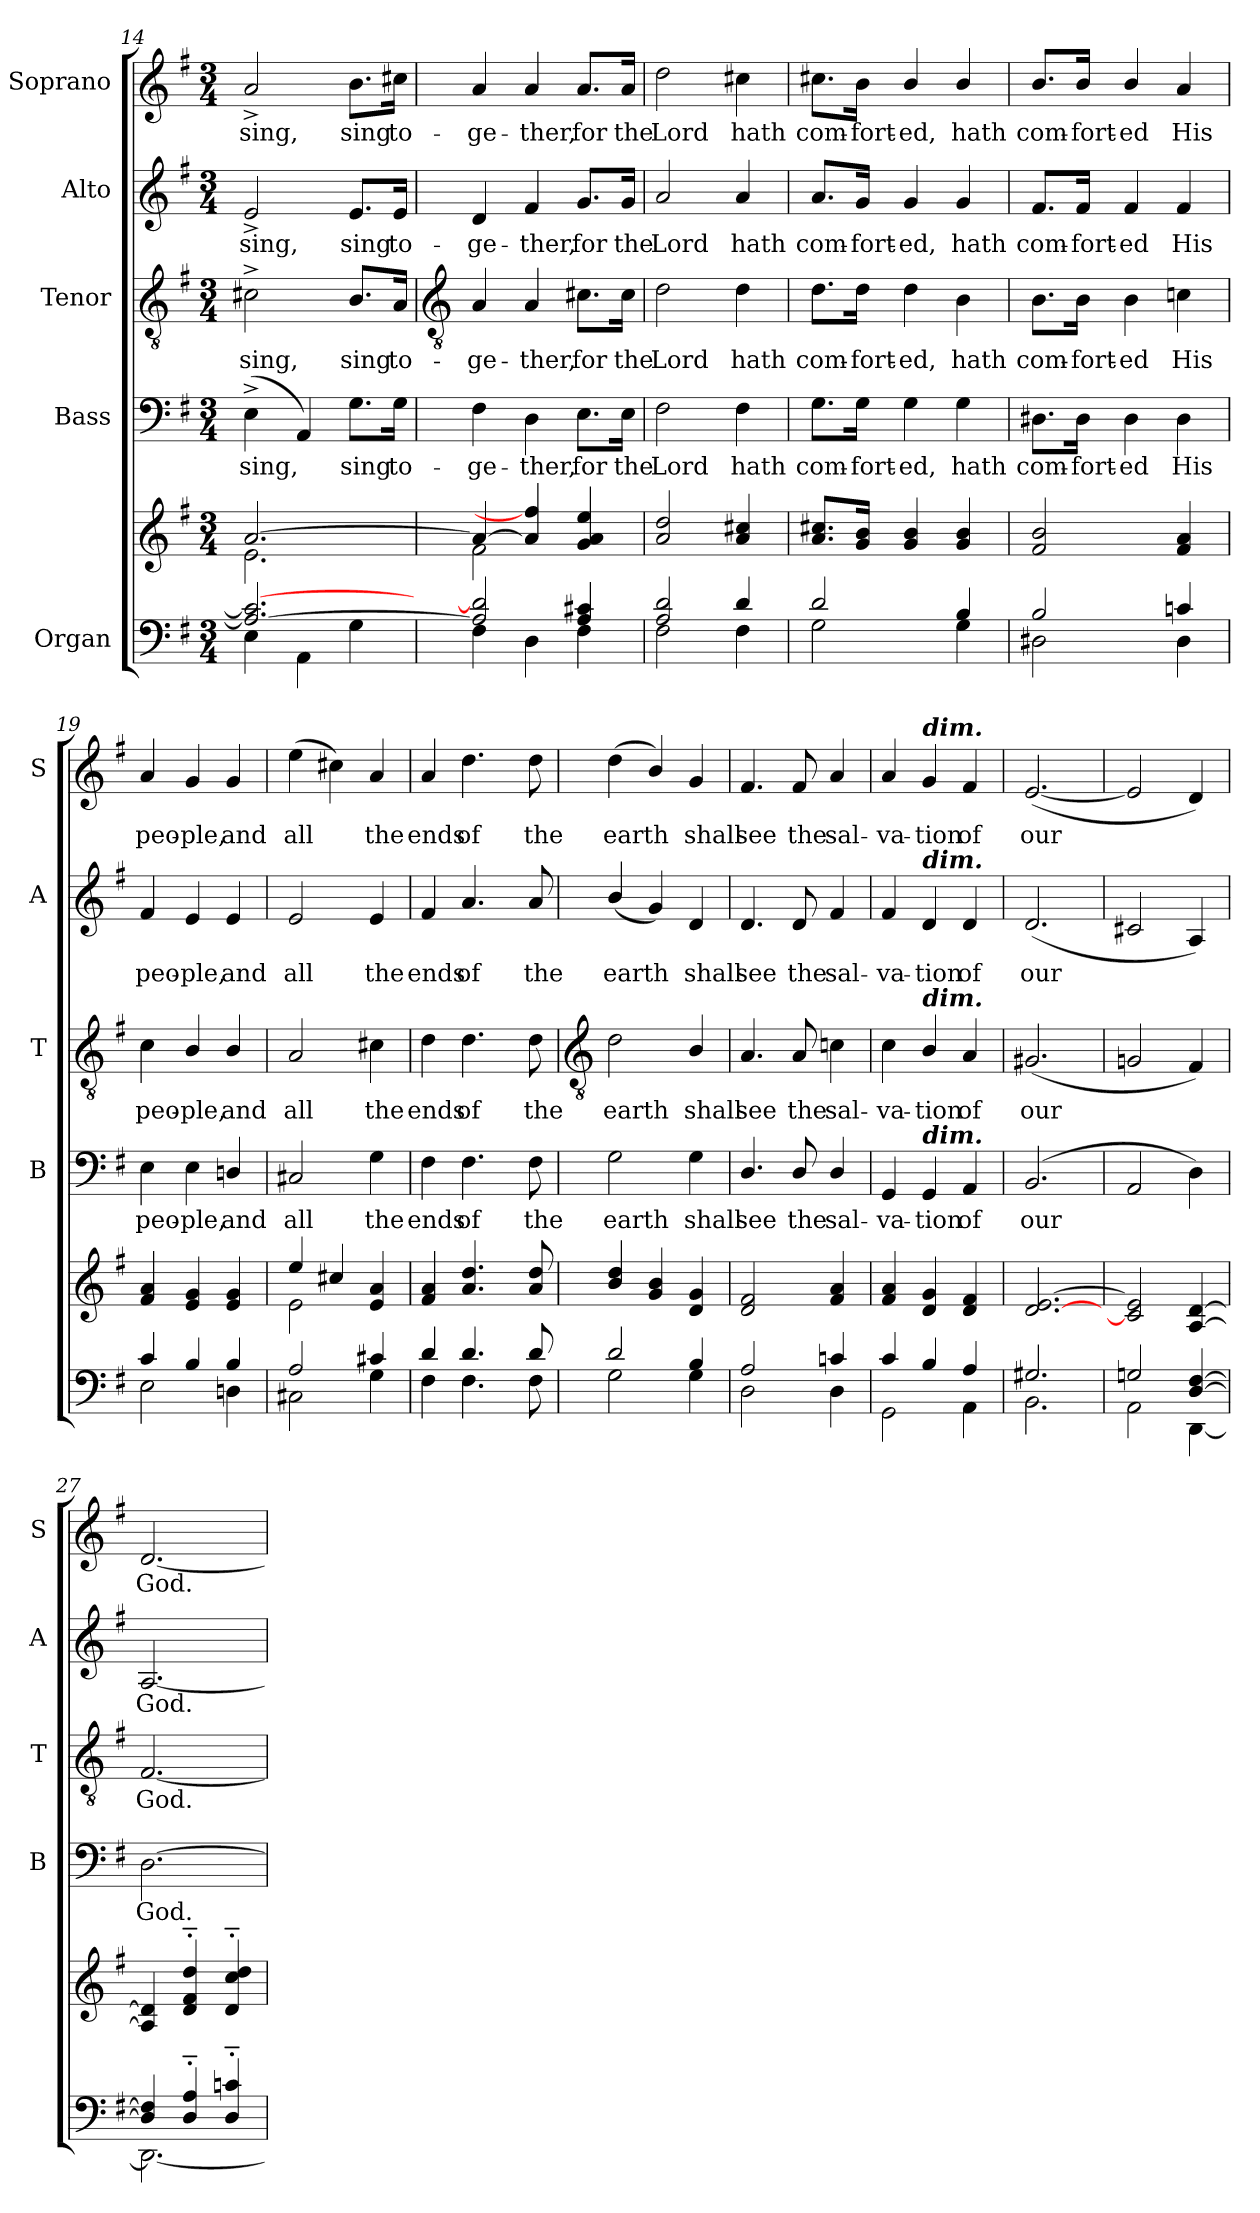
**kern	**kern	**kern	**text	**kern	**text	**kern	**text	**kern	**text
*part5	*part5	*part4	*part4	*part3	*part3	*part2	*part2	*part1	*part1
*staff6	*staff5	*staff4	*staff4	*staff3	*staff3	*staff2	*staff2	*staff1	*staff1
*I"Organ	*	*I"Bass	*	*I"Tenor	*	*I"Alto	*	*I"Soprano	*
*	*	*I'B	*	*I'T	*	*I'A	*	*I'S	*
*clefF4	*clefG2	*clefF4	*	*clefGv2	*	*clefG2	*	*clefG2	*
*k[f#]	*k[f#]	*k[f#]	*	*k[f#]	*	*k[f#]	*	*k[f#]	*
*G:	*G:	*G:	*	*G:	*	*G:	*	*G:	*
*M3/4	*M3/4	*M3/4	*	*M3/4	*	*M3/4	*	*M3/4	*
=14	=14	=14	=14	=14	=14	=14	=14	=14	=14
*^	*^	*	*	*	*	*	*	*	*
!	!	!	!	!	!LO:LY:b	!	!LO:LY:b	!	!LO:LY:b	!	!LO:LY:b
2.A/_ 2.c#/_	4E\	[2.a/	2.e\	(<4E^	sing,	2c#X^	sing,	2e^	sing,	2a^	sing,
.	4AA\	.	.	4AA)	.	.	.	.	.	.	.
!	!	!	!	!	!LO:LY:b	!	!LO:LY:b	!	!LO:LY:b	!	!LO:LY:b
.	4G\	.	.	8.G\L	sing	8.B/L	sing	8.e/L	sing	8.b\L	sing
!	!	!	!	!	!LO:LY:b	!	!LO:LY:b	!	!LO:LY:b	!	!LO:LY:b
.	.	.	.	16G\Jk	to-	16A/Jk	to-	16e/Jk	to-	16cc#X\Jk	to-
!!LO:LB:g=z
=15	=15	=15	=15	=15	=15	=15	=15	=15	=15	=15	=15
*	*	*	*	*	*	*clefGv2	*	*	*	*	*
!	!	!	!	!	!LO:LY:b	!	!LO:LY:b	!	!LO:LY:b	!	!LO:LY:b
2A/] 2d/]	4F#\	4a/_	2f#\	4F#	-ge-	4A	-ge-	4d	-ge-	4a	-ge-
!	!	!	!	!	!LO:LY:b	!	!LO:LY:b	!	!LO:LY:b	!	!LO:LY:b
.	4D\	4a/] 4ff#/]	.	4D	-ther,	4A	-ther,	4f#	-ther,	4a	-ther,
!	!	!	!	!	!LO:LY:b	!	!LO:LY:b	!	!LO:LY:b	!	!LO:LY:b
4A/ 4c#X/	4F#\	4g/ 4a/ 4ee/	4ryy	8.E\L	for	8.c#X\L	for	8.g/L	for	8.a/L	for
!	!	!	!	!	!LO:LY:b	!	!LO:LY:b	!	!LO:LY:b	!	!LO:LY:b
.	.	.	.	16E\Jk	the	16c#\Jk	the	16g/Jk	the	16a/Jk	the
=16	=16	=16	=16	=16	=16	=16	=16	=16	=16	=16	=16
!	!	!	!	!	!LO:LY:b	!	!LO:LY:b	!	!LO:LY:b	!	!LO:LY:b
2A/ 2d/	2F#\	2a/ 2dd/	2.ryy	2F#	Lord	2d	Lord	2a	Lord	2dd	Lord
!	!	!	!	!	!LO:LY:b	!	!LO:LY:b	!	!LO:LY:b	!	!LO:LY:b
4d/	4F#\	4a/ 4cc#X/	.	4F#	hath	4d	hath	4a	hath	4cc#X	hath
=17	=17	=17	=17	=17	=17	=17	=17	=17	=17	=17	=17
!	!	!	!	!	!LO:LY:b	!	!LO:LY:b	!	!LO:LY:b	!	!LO:LY:b
2d/	2G\	8.a/ 8.cc#X/L	2.ryy	8.G\L	com-	8.d\L	com-	8.a/L	com-	8.cc#X\L	com-
!	!	!	!	!	!LO:LY:b	!	!LO:LY:b	!	!LO:LY:b	!	!LO:LY:b
.	.	16g/ 16b/J	.	16G\Jk	-fort-	16d\Jk	-fort-	16g/Jk	-fort-	16b\Jk	-fort-
!	!	!	!	!	!LO:LY:b	!	!LO:LY:b	!	!LO:LY:b	!	!LO:LY:b
.	.	4g/ 4b/	.	4G	-ed,	4d	-ed,	4g	-ed,	4b/	-ed,
!	!	!	!	!	!LO:LY:b	!	!LO:LY:b	!	!LO:LY:b	!	!LO:LY:b
4B/	4G\	4g/ 4b/	.	4G	hath	4B	hath	4g	hath	4b/	hath
=18	=18	=18	=18	=18	=18	=18	=18	=18	=18	=18	=18
!	!	!	!	!	!LO:LY:b	!	!LO:LY:b	!	!LO:LY:b	!	!LO:LY:b
2B/	2D#X\	2f#/ 2b/	2.ryy	8.D#X\L	com-	8.B\L	com-	8.f#/L	com-	8.b/L	com-
!	!	!	!	!	!LO:LY:b	!	!LO:LY:b	!	!LO:LY:b	!	!LO:LY:b
.	.	.	.	16D#\Jk	-fort-	16B\Jk	-fort-	16f#/Jk	-fort-	16b/Jk	-fort-
!	!	!	!	!	!LO:LY:b	!	!LO:LY:b	!	!LO:LY:b	!	!LO:LY:b
.	.	.	.	4D#\	-ed	4B\	-ed	4f#/	-ed	4b/	-ed
!	!	!	!	!	!LO:LY:b	!	!LO:LY:b	!	!LO:LY:b	!	!LO:LY:b
4cn/	4D#\	4f#/ 4a/	.	4D#	His	4cn	His	4f#	His	4a	His
=19	=19	=19	=19	=19	=19	=19	=19	=19	=19	=19	=19
!	!	!	!	!	!LO:LY:b	!	!LO:LY:b	!	!LO:LY:b	!	!LO:LY:b
4c/	2E\	4f#/ 4a/	2.ryy	4E	peo-	4c	peo-	4f#	peo-	4a	peo-
!	!	!	!	!	!LO:LY:b	!	!LO:LY:b	!	!LO:LY:b	!	!LO:LY:b
4B/	.	4e/ 4g/	.	4E\	-ple,	4B/	-ple,	4e	-ple,	4g	-ple,
!	!	!	!	!	!LO:LY:b	!	!LO:LY:b	!	!LO:LY:b	!	!LO:LY:b
4B/	4Dn\	4e/ 4g/	.	4Dn/	and	4B/	and	4e	and	4g	and
=20	=20	=20	=20	=20	=20	=20	=20	=20	=20	=20	=20
!	!	!	!	!	!LO:LY:b	!	!LO:LY:b	!	!LO:LY:b	!	!LO:LY:b
2A/	2C#X\	4ee/	2e\	2C#X	all	2A	all	2e	all	(>4ee	all
.	.	4cc#X/	.	.	.	.	.	.	.	4cc#X)	.
!	!	!	!	!	!LO:LY:b	!	!LO:LY:b	!	!LO:LY:b	!	!LO:LY:b
4c#X/	4G\	4e/ 4a/	4ryy	4G	the	4c#X	the	4e	the	4a	the
=21	=21	=21	=21	=21	=21	=21	=21	=21	=21	=21	=21
!	!	!	!	!	!LO:LY:b	!	!LO:LY:b	!	!LO:LY:b	!	!LO:LY:b
4d/	4F#\	4f#/ 4a/	2ryy	4F#	ends	4d	ends	4f#	ends	4a	ends
!	!	!	!	!	!LO:LY:b	!	!LO:LY:b	!	!LO:LY:b	!	!LO:LY:b
4.d/	4.F#\	4.a/ 4.dd/	.	4.F#	of	4.d	of	4.a	of	4.dd	of
.	.	.	8ryy	.	.	.	.	.	.	.	.
!	!	!	!	!	!LO:LY:b	!	!LO:LY:b	!	!LO:LY:b	!	!LO:LY:b
8d/	8F#\	8a/ 8dd/	8ryy	8F#	the	8d	the	8a	the	8dd	the
!!LO:LB:g=z
=22	=22	=22	=22	=22	=22	=22	=22	=22	=22	=22	=22
*	*	*	*	*	*	*clefGv2	*	*	*	*	*
!	!	!	!	!	!LO:LY:b	!	!LO:LY:b	!	!LO:LY:b	!	!LO:LY:b
2d/	2G\	4b/ 4dd/	2.ryy	2G	earth	2d	earth	(<4b/	earth	(<4dd	earth
.	.	4g/ 4b/	.	.	.	.	.	4g/)	.	4b/)	.
!	!	!	!	!	!LO:LY:b	!	!LO:LY:b	!	!LO:LY:b	!	!LO:LY:b
4B/	4G\	4d/ 4g/	.	4G\	shall	4B/	shall	4d	shall	4g	shall
=23	=23	=23	=23	=23	=23	=23	=23	=23	=23	=23	=23
!	!	!	!	!	!LO:LY:b	!	!LO:LY:b	!	!LO:LY:b	!	!LO:LY:b
2A/	2D\	2d/ 2f#/	2.ryy	4.D/	see	4.A	see	4.d	see	4.f#	see
!	!	!	!	!	!LO:LY:b	!	!LO:LY:b	!	!LO:LY:b	!	!LO:LY:b
.	.	.	.	8D/	the	8A	the	8d	the	8f#	the
!	!	!	!	!	!LO:LY:b	!	!LO:LY:b	!	!LO:LY:b	!	!LO:LY:b
4cn/	4D\	4f#/ 4a/	.	4D/	sal-	4cn	sal-	4f#	sal-	4a	sal-
=24	=24	=24	=24	=24	=24	=24	=24	=24	=24	=24	=24
!	!	!	!	!	!LO:LY:b	!	!LO:LY:b	!	!LO:LY:b	!	!LO:LY:b
4c/	2GG\	4f#/ 4a/	2.ryy	4GG	-va-	4c	-va-	4f#	-va-	4a	-va-
!	!	!	!	!	!	!	!	!	!	!LO:TX:a:Bi:t=dim.	!
!	!	!	!	!	!	!	!	!LO:TX:a:Bi:t=dim.	!	!	!
!	!	!	!	!	!	!LO:TX:a:Bi:t=dim.	!	!	!	!	!
!	!	!	!	!LO:TX:a:Bi:t=dim.	!	!	!	!	!	!	!
!	!	!	!	!	!LO:LY:b	!	!LO:LY:b	!	!LO:LY:b	!	!LO:LY:b
4B/	.	4d/ 4g/	.	4GG	-tion	4B/	-tion	4d	-tion	4g	-tion
!	!	!	!	!	!LO:LY:b	!	!LO:LY:b	!	!LO:LY:b	!	!LO:LY:b
4A/	4AA\	4d/ 4f#/	.	4AA	of	4A	of	4d	of	4f#	of
=25	=25	=25	=25	=25	=25	=25	=25	=25	=25	=25	=25
!	!	!	!	!	!LO:LY:b	!	!LO:LY:b	!	!LO:LY:b	!	!LO:LY:b
2.G#X/	2.BB\	[2.d/ [2.e/	2.ryy	(<2.BB	our	(<2.G#X	our	(<2.d	our	(<[2.e	our
=26	=26	=26	=26	=26	=26	=26	=26	=26	=26	=26	=26
2Gn/	2AA\	2c#/] 2e/]	2.ryy	2AA	.	2Gn	.	2c#X	.	2e]	.
[4D/ [4F#/	[4DD\	[4A/ [4d/	.	4D)	.	4F#)	.	4A)	.	4d)	.
=27	=27	=27	=27	=27	=27	=27	=27	=27	=27	=27	=27
!	!	!	!	!	!LO:LY:b	!	!LO:LY:b	!	!LO:LY:b	!	!LO:LY:b
4D/] 4F#/]	2.DD\_	4A/] 4d/]	2.ryy	[2.D	God.	[2.F#	God.	[2.A	God.	[2.d	God.
4D/'~ 4A/'~	.	4d/'~ 4f#/'~ 4dd/'~	.	.	.	.	.	.	.	.	.
4D/'~ 4cn/'~	.	4d/'~ 4cc/'~ 4dd/'~	.	.	.	.	.	.	.	.	.
*v	*v	*	*	*	*	*	*	*	*	*	*
*	*v	*v	*	*	*	*	*	*	*	*
=	=	=	=	=	=	=	=	=	=
*-	*-	*-	*-	*-	*-	*-	*-	*-	*-
